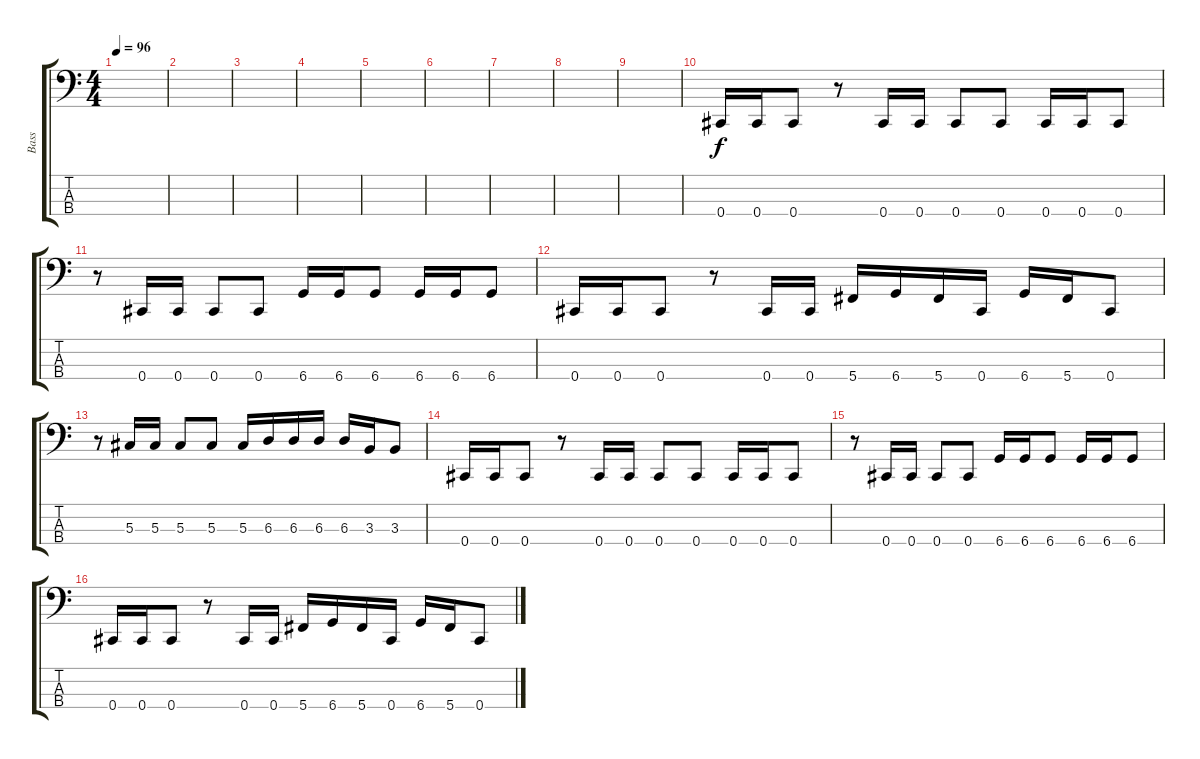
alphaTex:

\track ("Bass" "Bass") {instrument electricbassfinger}
\staff {score tabs}
\tuning (Gb2 Db2 Ab1 Db1) {hide}
\ts (4 4)
\tempo 96
\clef f4
\ks c
|
|
|
|
|
|
|
|
|
0.4.16 0.4.16 0.4.8 r.8 0.4.16 0.4.16 0.4.8 0.4.8 0.4.16 0.4.16 0.4.8 |
r.8 0.4.16 0.4.16 0.4.8 0.4.8 6.4.16 6.4.16 6.4.8 6.4.16 6.4.16 6.4.8 |
0.4.16 0.4.16 0.4.8 r.8 0.4.16 0.4.16 5.4.16 6.4.16 5.4.16 0.4.16 6.4.16 5.4.16 0.4.8 |
r.8 5.3.16 5.3.16 5.3.8 5.3.8 5.3.16 6.3.16 6.3.16 6.3.16 6.3.16 3.3.16 3.3.8 |
0.4.16 0.4.16 0.4.8 r.8 0.4.16 0.4.16 0.4.8 0.4.8 0.4.16 0.4.16 0.4.8 |
r.8 0.4.16 0.4.16 0.4.8 0.4.8 6.4.16 6.4.16 6.4.8 6.4.16 6.4.16 6.4.8 |
0.4.16 0.4.16 0.4.8 r.8 0.4.16 0.4.16 5.4.16 6.4.16 5.4.16 0.4.16 6.4.16 5.4.16 0.4.8
